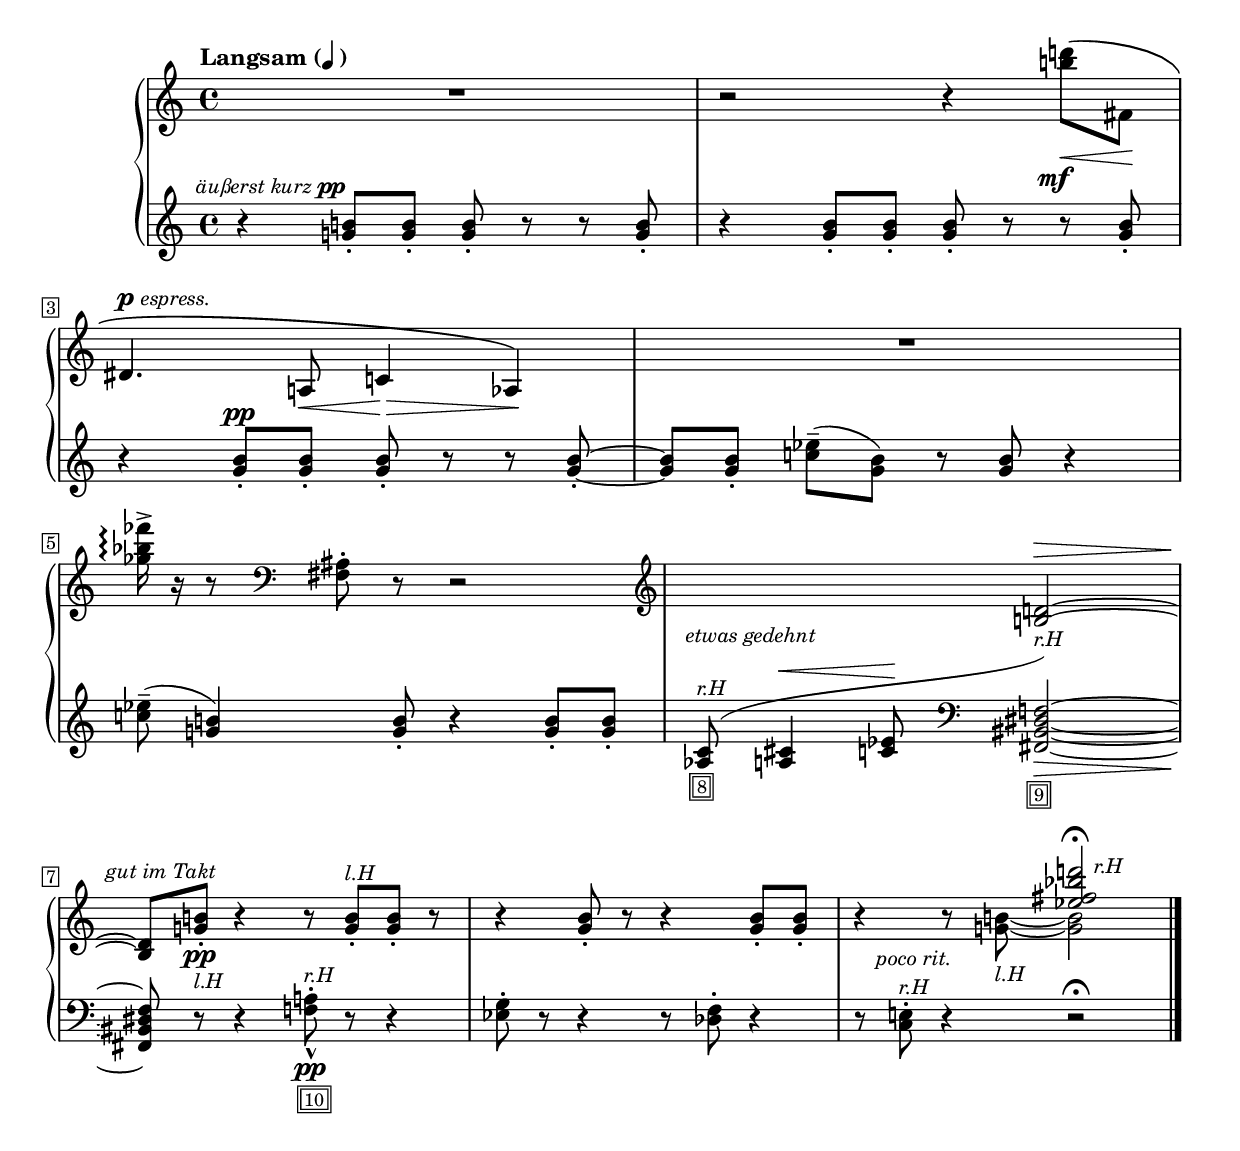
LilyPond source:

Global = {
  \key c \major
  \time 4/4
  \include "../global.ly"
}

lH = \markup \small\italic { "l.H" }
rH = \markup \small\italic { "r.H" }

Sopran = \context Voice = "one" \relative c'' {
  \voiceOne
  \override MultiMeasureRest.staff-position = #0
  \override Rest.staff-position = #0
  \stemNeutral\slurNeutral
  %1
  \tempo \markup {
    \bold\concat { "Langsam (" { \tiny\note {4} #1 } " )" }
  }
  | R1
  | r2 r4
    \shape #'(
      (( 0 . 0) (0 . 0) (0 . 3) (0 . 3))
      (( 0 . 1) (0 . 1) (0 . 0) (0 . 0))
    ) PhrasingSlur
    \once\override Staff.TextScript.extra-offset = #'(-2 . 0)
    <b'! d!>8[_\markup{ \dynamic mf }\(\< fis,]\!
    \break
  | dis4.^\markup {
      \dynamic p \small\italic "espress."
    } a!8\< c!4\!\> aes!\!\)
  | R1
    \break
  %5
  | <ges'' bes fes'>16^>\arpeggio r r8 \clef bass <fis,, ais>^. r8 r2
  | \clef treble s2 <b! d!>~^\>_\rH
    \break
  | \once\override Staff.TextScript.extra-offset = #'(-3 . 0)
    q8[\!^\markup \small\italic {
      "gut im Takt"
    } <g'! b!>_.]_\pp_\lH r4 r8 <g b>8_.^\lH q_. r
  | r4 q8_. r r4 q8_.[ q_.]
  | r4 r8 \stemDown\tieDown <g! b!>~_\lH q2
  \fine
}

Alto = \context Voice = "two" \relative c'' {
  \voiceTwo
  \override MultiMeasureRest.staff-position = #0
  \override Rest.staff-position = #0
  \stemUp
  %1
  | s1*8
  | s2
    \once\override Staff.TextScript.extra-offset = #'(2.5 . -5)
    <ees fis bes d!>^\rH-\tweak script-priority #-100 ^\fermata
}

Bass = \context Voice = "four" \relative c' {
  \voiceFour
  \override MultiMeasureRest.staff-position = #0
  \override Rest.staff-position = #0
  \stemNeutral\slurNeutral\tieNeutral
  %1
  | r4^\markup \italic\small {
      \hspace #-4 "äußerst kurz" \dynamic pp
    } <g'! b!>8_.[ q_.] q_. r r q_.
  | r4 <g b>8_.[ q_.] q_. r r q_.
  | r4 <g b>8_.^\pp[ q_.] q_. r r q_.~
  | q[ q_.] <c! ees>^-[( <g b>]) r q r4
  %5
  | <c! ees>8^-( <g! b!>4) q8_. r4 q8_. q_.
  | \shape #'((( 0 . 0) (0 . 1) (0 . 0) (0 . 4))) Slur
    <aes, c>8^\rH^(_\markup \annotation {8} <a! cis>4^\< <c! ees>8\!
    \clef bass <fis,, bis dis f!>2~_\>)_\markup \annotation {9}
  | q8\! r r4 <f'! a!>8^._\pp_^_\markup \annotation {10}^\rH r r4
  | <ees g>8^. r r4 r8 <des f>^. r4
  | r8 <c e!>^.^\rH r4 r2^\fermata
  \fine
}

centerDynamics = {
  %1
  | s1*5
  | \once\override Staff.TextScript.extra-offset = #'(-1 . -1)
    s4-\markup \italic\small { "etwas gedehnt" } s2.
  | s1*2
  | s4-\markup \italic\small { \hspace #2 "poco rit." } s2.
}

\score {
  \new PianoStaff \with { connectArpeggios = ##t }
  <<
    \accidentalStyle Score.piano
    \context Staff = "upper" <<
      \set Staff.midiInstrument = #"acoustic grand"
      \Global
      \clef treble
      \Sopran
      \Alto
    >>
    \context Dynamics <<
      \Global \centerDynamics
    >>
    \context Staff = "lower" <<
      \set Staff.midiInstrument = #"acoustic grand"
      \Global
      \clef treble
      \Bass
    >>
  >>
  \header {
    %composer = "Arnold Schönberg"
    %opus = "Op. 19"
    title = \markup {
      \fill-line {
        \center-column {
          \line { \abs-fontsize #20 "II." }
        }
      }
    }
    subtitle = #f
  }
  \layout {
    \context {
      \PianoStaff
      % More space between staves in the same PianoStaff
      %\override StaffGrouper.staff-staff-spacing.minimum-distance = 14
      %\override TextScript.font-shape = #'italic
    }
  }
  \midi {
    \tempo 4 = 100
  }
}
